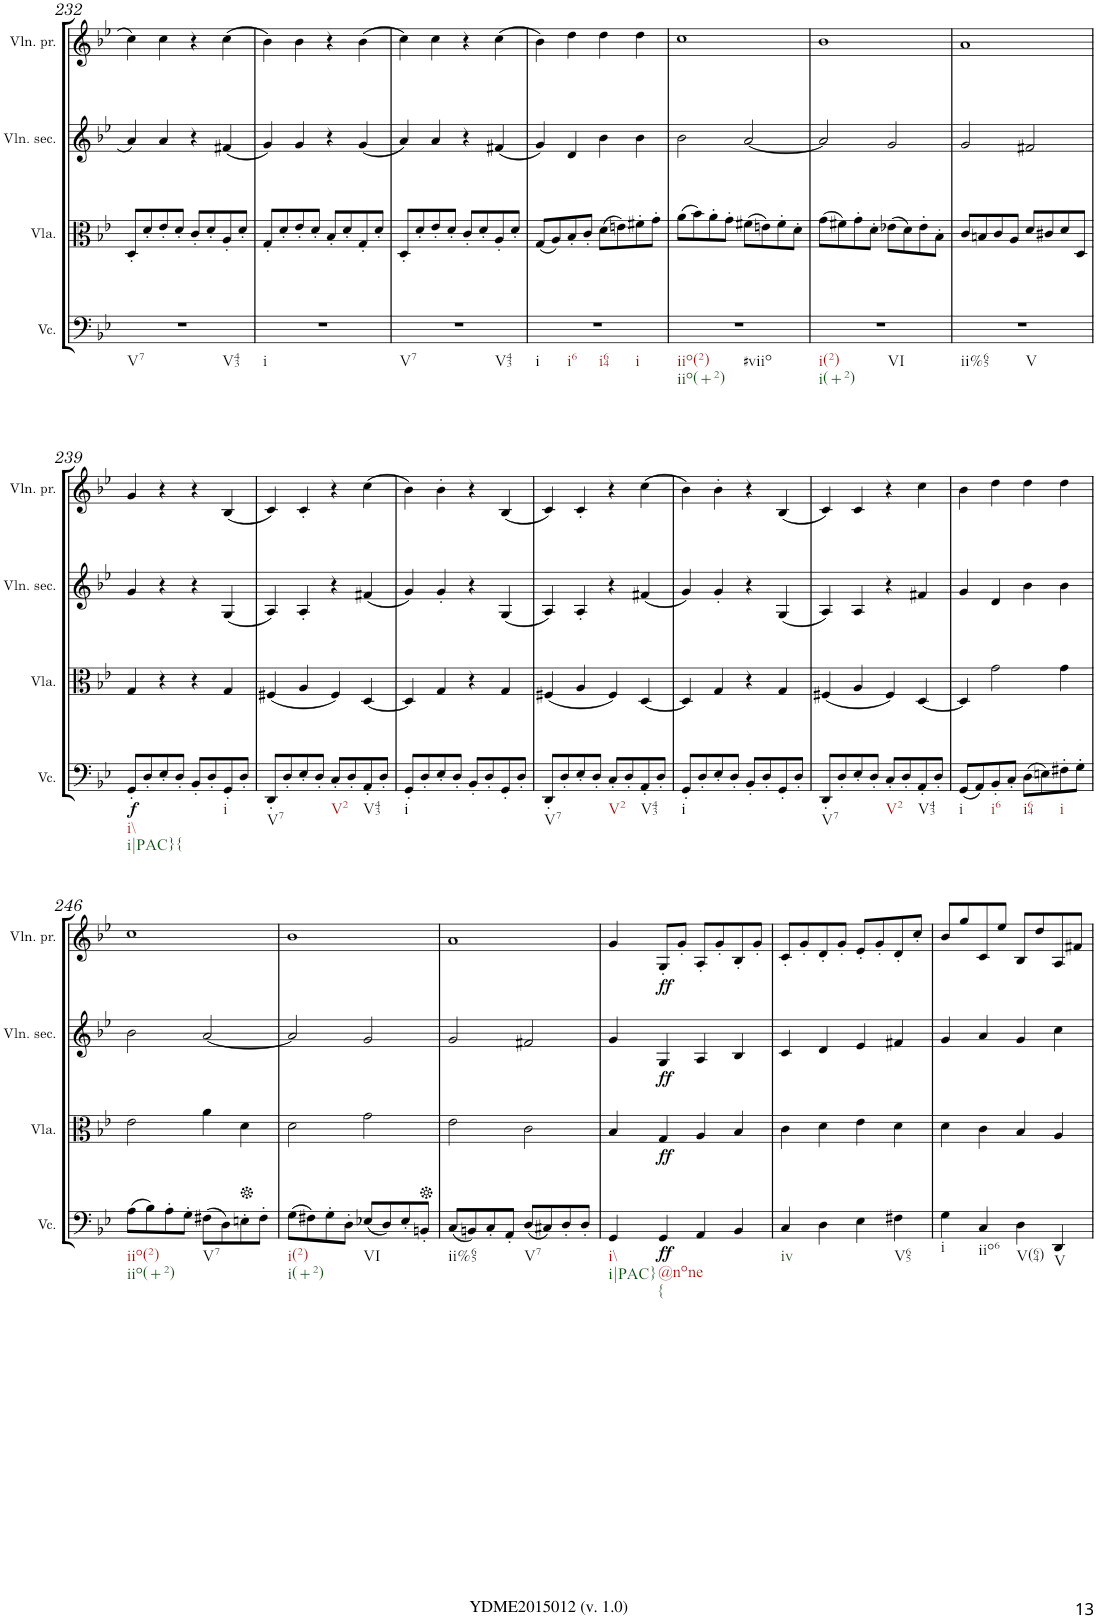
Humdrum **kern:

**kern	**dynam	**kern	**dynam	**kern	**dynam	**kern	**dynam
*part4	*part4	*part3	*part3	*part2	*part2	*part1	*part1
*staff4	*staff4	*staff3	*staff3	*staff2	*staff2	*staff1	*staff1
*I"Violoncelle	*	*I"Viola	*	*I"Violino secondo	*	*I"Violino primo	*
*I'Vc.	*	*I'Vla.	*	*I'Vln. sec.	*	*I'Vln. pr.	*
!!LO:PB:g=z
*clefF4	*	*clefC3	*	*clefG2	*	*clefG2	*
*k[b-e-]	*	*k[b-e-]	*	*k[b-e-]	*	*k[b-e-]	*
*M2/2	*	*M2/2	*	*M2/2	*	*M2/2	*
=232	=232	=232	=232	=232	=232	=232	=232
!LO:TX:b:t=V7	!	!	!	!	!	!	!
!LO:TX:b:t=V43	!	!	!	!	!	!	!
1r	.	8D'/L	.	4a/	.	4cc\	.
.	.	8d'/	.	.	.	.	.
.	.	8e-'/	.	4a/	.	4cc\	.
.	.	8d'/J	.	.	.	.	.
.	.	8c'/L	.	4r	.	4r	.
.	.	8d'/	.	.	.	.	.
.	.	8A'/	.	(<4f#X/	.	(>4cc\	.
.	.	8d'/J	.	.	.	.	.
=233	=233	=233	=233	=233	=233	=233	=233
!LO:TX:b:t=i	!	!	!	!	!	!	!
1r	.	8G'/L	.	4g/)	.	4b-\)	.
.	.	8d'/	.	.	.	.	.
.	.	8e-'/	.	4g/	.	4b-\	.
.	.	8d'/J	.	.	.	.	.
.	.	8B-'/L	.	4r	.	4r	.
.	.	8d'/	.	.	.	.	.
.	.	8G'/	.	(<4g/	.	(>4b-\	.
.	.	8d'/J	.	.	.	.	.
=234	=234	=234	=234	=234	=234	=234	=234
!LO:TX:b:t=V7	!	!	!	!	!	!	!
!LO:TX:b:t=V43	!	!	!	!	!	!	!
1r	.	8D'/L	.	4a/)	.	4cc\)	.
.	.	8d'/	.	.	.	.	.
.	.	8e-'/	.	4a/	.	4cc\	.
.	.	8d'/J	.	.	.	.	.
.	.	8c'/L	.	4r	.	4r	.
.	.	8d'/	.	.	.	.	.
.	.	8A'/	.	(<4f#X/	.	(>4cc\	.
.	.	8d'/J	.	.	.	.	.
=235	=235	=235	=235	=235	=235	=235	=235
!LO:TX:b:t=i	!	!	!	!	!	!	!
!LO:TX:b:t=i6	!	!	!	!	!	!	!
!LO:TX:b:t=i64	!	!	!	!	!	!	!
!LO:TX:b:t=i	!	!	!	!	!	!	!
1r	.	(<8G/L	.	4g/)	.	4b-\)	.
.	.	8A/)	.	.	.	.	.
.	.	8B-'/	.	4d/	.	4dd\	.
.	.	8c'/J	.	.	.	.	.
.	.	(>8d\L	.	4b-\	.	4dd\	.
.	.	8en\)	.	.	.	.	.
.	.	8f#X'\	.	4b-\	.	4dd\	.
.	.	8g'\J	.	.	.	.	.
=236	=236	=236	=236	=236	=236	=236	=236
!LO:TX:b:t=iio(2)	!	!	!	!	!	!	!
!LO:TX:b:t=iio(+2)	!	!	!	!	!	!	!
!LO:TX:b:t=#viio	!	!	!	!	!	!	!
1r	.	(>8a\L	.	2b-\	.	1cc	.
.	.	8b-\)	.	.	.	.	.
.	.	8a'\	.	.	.	.	.
.	.	8g'\J	.	.	.	.	.
.	.	(>8f#X\L	.	[2a/	.	.	.
.	.	8en\)	.	.	.	.	.
.	.	8f#'\	.	.	.	.	.
.	.	8d'\J	.	.	.	.	.
=237	=237	=237	=237	=237	=237	=237	=237
!LO:TX:b:t=i(2)	!	!	!	!	!	!	!
!LO:TX:b:t=i(+2)	!	!	!	!	!	!	!
!LO:TX:b:t=VI	!	!	!	!	!	!	!
1r	.	(>8g\L	.	2a/]	.	1b-	.
.	.	8f#X\)	.	.	.	.	.
.	.	8g'\	.	.	.	.	.
.	.	8d'\J	.	.	.	.	.
.	.	(>8e-X\L	.	2g/	.	.	.
.	.	8d\)	.	.	.	.	.
.	.	8e-'\	.	.	.	.	.
.	.	8B-'\J	.	.	.	.	.
=238	=238	=238	=238	=238	=238	=238	=238
!LO:TX:b:t=ii%65	!	!	!	!	!	!	!
!LO:TX:b:t=V	!	!	!	!	!	!	!
1r	.	8c/L	.	2g/	.	1a	.
.	.	8Bn/	.	.	.	.	.
.	.	8c/	.	.	.	.	.
.	.	8A/J	.	.	.	.	.
.	.	8d/L	.	2f#X/	.	.	.
.	.	8c#X/	.	.	.	.	.
.	.	8d/	.	.	.	.	.
.	.	8D/J	.	.	.	.	.
!!LO:LB:g=z
=239	=239	=239	=239	=239	=239	=239	=239
!LO:TX:b:t=i\\	!	!	!	!	!	!	!
!LO:TX:b:t=i|PAC}{	!	!	!	!	!	!	!
!	!LO:DY:b	!	!	!	!	!	!
8GG'/L	f	4G/	.	4g/	.	4g/	.
8D'/	.	.	.	.	.	.	.
8E-'/	.	4r	.	4r	.	4r	.
8D'/J	.	.	.	.	.	.	.
8BB-'/L	.	4r	.	4r	.	4r	.
8D'/	.	.	.	.	.	.	.
!LO:TX:b:t=i	!	!	!	!	!	!	!
8GG'/	.	4G/	.	(<4G/	.	(<4B-/	.
8D'/J	.	.	.	.	.	.	.
=240	=240	=240	=240	=240	=240	=240	=240
!LO:TX:b:t=V7	!	!	!	!	!	!	!
8DD'/L	.	(<4F#X/	.	4A/)	.	4c/)	.
8D'/	.	.	.	.	.	.	.
8E-'/	.	4A/	.	4A'/	.	4c'/	.
8D'/J	.	.	.	.	.	.	.
!LO:TX:b:t=V2	!	!	!	!	!	!	!
8C'/L	.	4F#/)	.	4r	.	4r	.
8D'/	.	.	.	.	.	.	.
!LO:TX:b:t=V43	!	!	!	!	!	!	!
8AA'/	.	[4D/	.	(<4f#X/	.	(>4cc\	.
8D'/J	.	.	.	.	.	.	.
=241	=241	=241	=241	=241	=241	=241	=241
!LO:TX:b:t=i	!	!	!	!	!	!	!
8GG'/L	.	4D/]	.	4g/)	.	4b-\)	.
8D'/	.	.	.	.	.	.	.
8E-'/	.	4G/	.	4g'/	.	4b-'\	.
8D'/J	.	.	.	.	.	.	.
8BB-'/L	.	4r	.	4r	.	4r	.
8D'/	.	.	.	.	.	.	.
8GG'/	.	4G/	.	(<4G/	.	(<4B-/	.
8D'/J	.	.	.	.	.	.	.
=242	=242	=242	=242	=242	=242	=242	=242
!LO:TX:b:t=V7	!	!	!	!	!	!	!
8DD'/L	.	(<4F#X/	.	4A/)	.	4c/)	.
8D'/	.	.	.	.	.	.	.
8E-'/	.	4A/	.	4A'/	.	4c'/	.
8D'/J	.	.	.	.	.	.	.
!LO:TX:b:t=V2	!	!	!	!	!	!	!
8C'/L	.	4F#/)	.	4r	.	4r	.
8D'/	.	.	.	.	.	.	.
!LO:TX:b:t=V43	!	!	!	!	!	!	!
8AA'/	.	[4D/	.	(<4f#X/	.	(>4cc\	.
8D'/J	.	.	.	.	.	.	.
=243	=243	=243	=243	=243	=243	=243	=243
!LO:TX:b:t=i	!	!	!	!	!	!	!
8GG'/L	.	4D/]	.	4g/)	.	4b-\)	.
8D'/	.	.	.	.	.	.	.
8E-'/	.	4G/	.	4g'/	.	4b-'\	.
8D'/J	.	.	.	.	.	.	.
8BB-'/L	.	4r	.	4r	.	4r	.
8D'/	.	.	.	.	.	.	.
8GG'/	.	4G/	.	(<4G/	.	(<4B-/	.
8D'/J	.	.	.	.	.	.	.
=244	=244	=244	=244	=244	=244	=244	=244
!LO:TX:b:t=V7	!	!	!	!	!	!	!
8DD'/L	.	(<4F#X/	.	4A/)	.	4c/)	.
8D'/	.	.	.	.	.	.	.
8E-'/	.	4A/	.	4A/	.	4c/	.
8D'/J	.	.	.	.	.	.	.
!LO:TX:b:t=V2	!	!	!	!	!	!	!
8C'/L	.	4F#/)	.	4r	.	4r	.
8D'/	.	.	.	.	.	.	.
!LO:TX:b:t=V43	!	!	!	!	!	!	!
8AA'/	.	[4D/	.	4f#X/	.	4cc\	.
8D'/J	.	.	.	.	.	.	.
=245	=245	=245	=245	=245	=245	=245	=245
!LO:TX:b:t=i	!	!	!	!	!	!	!
(<8GG/L	.	4D/]	.	4g/	.	4b-\	.
8AA/)	.	.	.	.	.	.	.
!LO:TX:b:t=i6	!	!	!	!	!	!	!
8BB-'/	.	2g\	.	4d/	.	4dd\	.
8C'/J	.	.	.	.	.	.	.
!LO:TX:b:t=i64	!	!	!	!	!	!	!
(>8D\L	.	.	.	4b-\	.	4dd\	.
8En\)	.	.	.	.	.	.	.
!LO:TX:b:t=i	!	!	!	!	!	!	!
8F#X'\	.	4g\	.	4b-\	.	4dd\	.
8G'\J	.	.	.	.	.	.	.
!!LO:LB:g=z
=246	=246	=246	=246	=246	=246	=246	=246
!LO:TX:b:t=iio(2)	!	!	!	!	!	!	!
!LO:TX:b:t=iio(+2)	!	!	!	!	!	!	!
(>8A\L	.	2e-\	.	2b-\	.	1cc	.
8B-\)	.	.	.	.	.	.	.
8A'\	.	.	.	.	.	.	.
8G'\J	.	.	.	.	.	.	.
!LO:TX:b:t=V7	!	!	!	!	!	!	!
(>8F#X\L	.	4a\	.	[2a/	.	.	.
8D\)	.	.	.	.	.	.	.
8En'\	.	4d\	.	.	.	.	.
8F#'\J	.	.	.	.	.	.	.
=247	=247	=247	=247	=247	=247	=247	=247
!LO:TX:b:t=i(2)	!	!	!	!	!	!	!
!LO:TX:b:t=i(+2)	!	!	!	!	!	!	!
(>8G\L	.	2d\	.	2a/]	.	1b-	.
8F#X\)	.	.	.	.	.	.	.
8G'\	.	.	.	.	.	.	.
8D'\J	.	.	.	.	.	.	.
!LO:TX:b:t=VI	!	!	!	!	!	!	!
(<8E-X/L	.	2g\	.	2g/	.	.	.
8D/)	.	.	.	.	.	.	.
8E-'/	.	.	.	.	.	.	.
8BBn'/J	.	.	.	.	.	.	.
=248	=248	=248	=248	=248	=248	=248	=248
!LO:TX:b:t=ii%65	!	!	!	!	!	!	!
(<8C/L	.	2e-\	.	2g/	.	1a	.
8BBn/)	.	.	.	.	.	.	.
8C'/	.	.	.	.	.	.	.
8AA'/J	.	.	.	.	.	.	.
!LO:TX:b:t=V7	!	!	!	!	!	!	!
(<8D/L	.	2c\	.	2f#X/	.	.	.
8C#X/)	.	.	.	.	.	.	.
8D'/	.	.	.	.	.	.	.
8D'/J	.	.	.	.	.	.	.
=249	=249	=249	=249	=249	=249	=249	=249
!LO:TX:b:t=i\\	!	!	!	!	!	!	!
!LO:TX:b:t=i|PAC}	!	!	!	!	!	!	!
4GG/	.	4B-/	.	4g/	.	4g/	.
!LO:TX:b:t=@none	!	!	!	!	!	!	!
!LO:TX:b:t={	!	!	!	!	!	!	!
!	!LO:DY:b	!	!LO:DY:b	!	!LO:DY:b	!	!LO:DY:b
4GG/	ff	4G/	ff	4G/	ff	8G'/L	ff
.	.	.	.	.	.	8g'/J	.
4AA/	.	4A/	.	4A/	.	8A'/L	.
.	.	.	.	.	.	8g'/	.
4BB-/	.	4B-/	.	4B-/	.	8B-'/	.
.	.	.	.	.	.	8g'/J	.
=250	=250	=250	=250	=250	=250	=250	=250
!LO:TX:b:t=iv	!	!	!	!	!	!	!
4C/	.	4c\	.	4c/	.	8c'/L	.
.	.	.	.	.	.	8g'/	.
4D\	.	4d\	.	4d/	.	8d'/	.
.	.	.	.	.	.	8g'/J	.
4E-\	.	4e-\	.	4e-/	.	8e-'/L	.
.	.	.	.	.	.	8g'/	.
!LO:TX:b:t=V65	!	!	!	!	!	!	!
4F#X\	.	4d\	.	4f#X/	.	8d'/	.
.	.	.	.	.	.	8cc'/J	.
=251	=251	=251	=251	=251	=251	=251	=251
!LO:TX:b:t=i	!	!	!	!	!	!	!
4G\	.	4d\	.	4g/	.	8b-/L	.
.	.	.	.	.	.	8gg/	.
!LO:TX:b:t=iio6	!	!	!	!	!	!	!
4C/	.	4c\	.	4a/	.	8c/	.
.	.	.	.	.	.	8ee-/J	.
!LO:TX:b:t=V(64)	!	!	!	!	!	!	!
4D\	.	4B-/	.	4g/	.	8B-/L	.
.	.	.	.	.	.	8dd/	.
!LO:TX:b:t=V	!	!	!	!	!	!	!
4DD/	.	4A/	.	4cc\	.	8A/	.
.	.	.	.	.	.	8f#X/J	.
=	=	=	=	=	=	=	=
*-	*-	*-	*-	*-	*-	*-	*-
